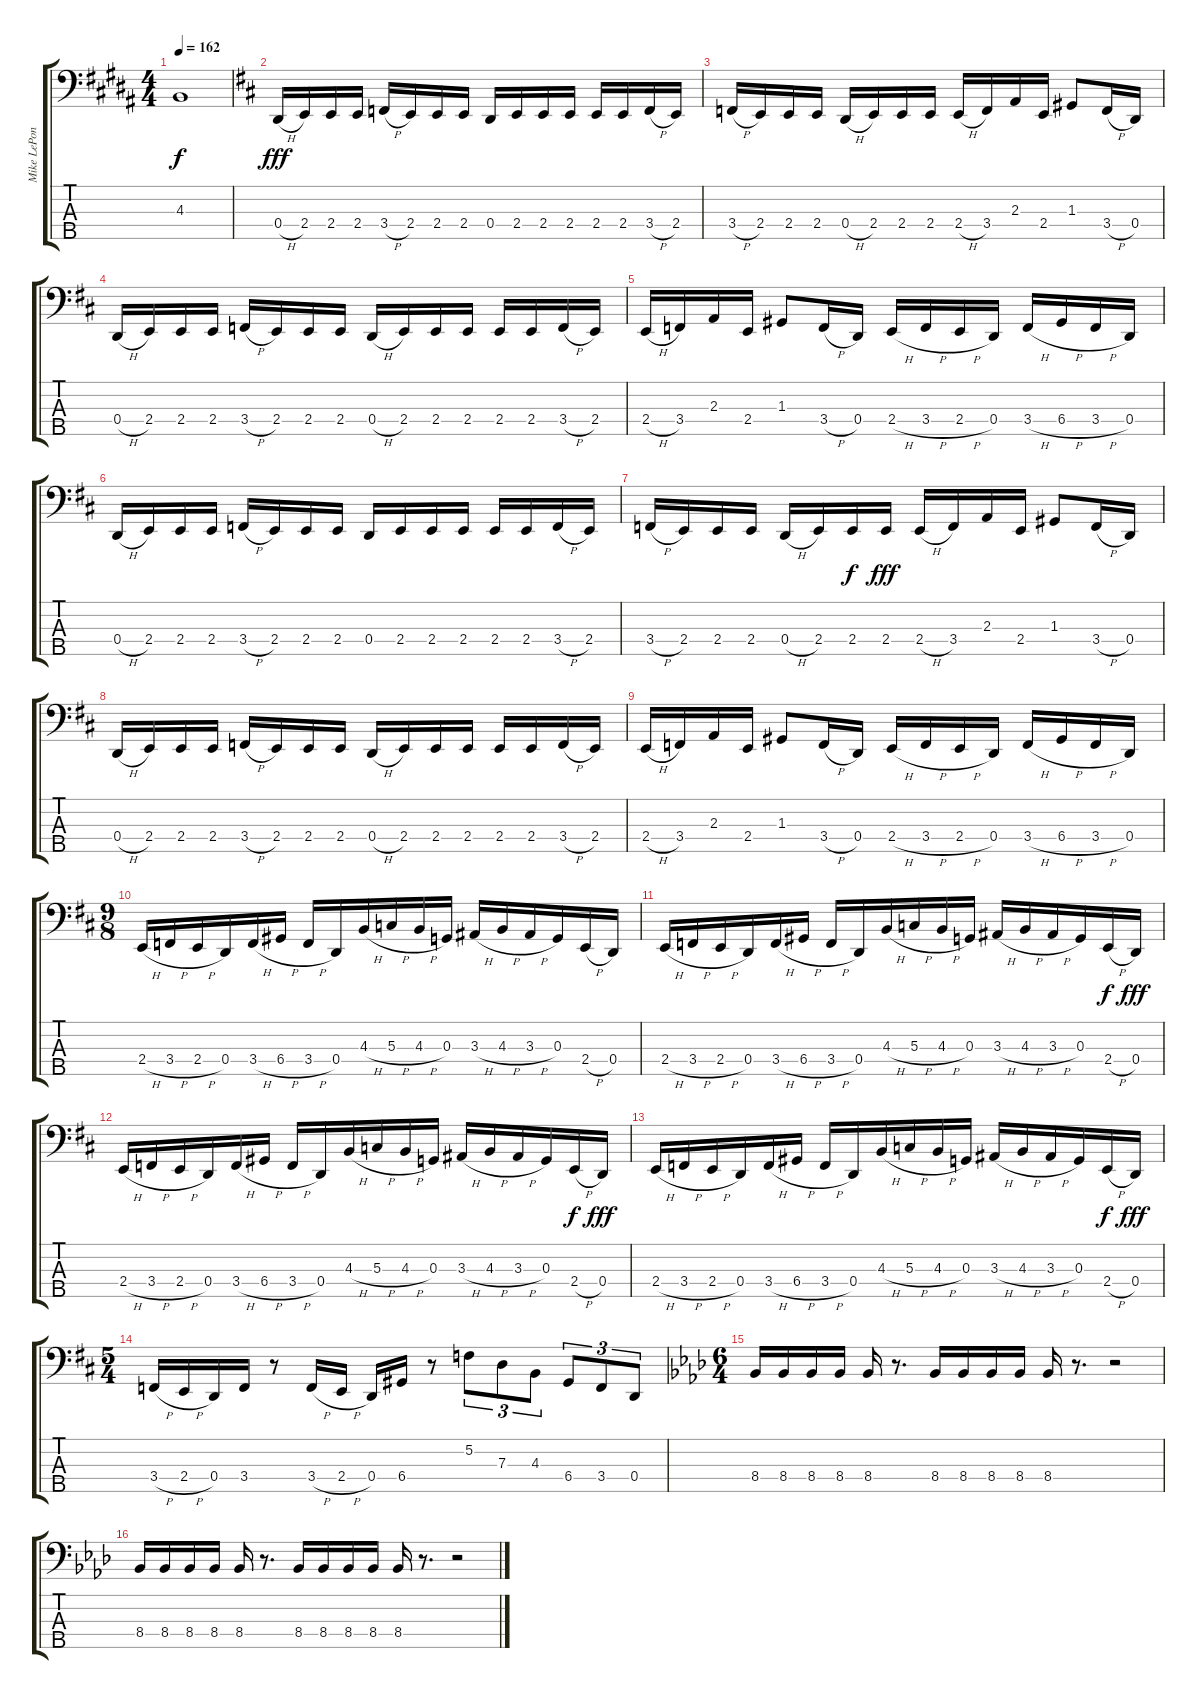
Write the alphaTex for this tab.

\track ("Mike LePond" "Mike LePon") {instrument electricbassfinger}
\staff {score tabs}
\tuning (F2 C2 G1 D1 A0) {hide}
\ts (4 4)
\tempo 162
\clef f4
\ks g#minor
4.3{t}.1{dy f} |
\ks d
0.4{h}.16{dy fff} 2.4.16 2.4.16 2.4.16 3.4{h}.16 2.4.16 2.4.16 2.4.16 0.4.16 2.4.16 2.4.16 2.4.16 2.4.16 2.4.16 3.4{h}.16 2.4.16 |
3.4{h}.16 2.4.16 2.4.16 2.4.16 0.4{h}.16 2.4.16 2.4.16 2.4.16 2.4{h}.16 3.4.16 2.3.16 2.4.16 1.3.8 3.4{h}.16 0.4.16 |
0.4{h}.16 2.4.16 2.4.16 2.4.16 3.4{h}.16 2.4.16 2.4.16 2.4.16 0.4{h}.16 2.4.16 2.4.16 2.4.16 2.4.16 2.4.16 3.4{h}.16 2.4.16 |
2.4{h}.16 3.4.16 2.3.16 2.4.16 1.3.8 3.4{h}.16 0.4.16 2.4{h}.16 3.4{h}.16 2.4{h}.16 0.4.16 3.4{h}.16 6.4{h}.16 3.4{h}.16 0.4.16 |
0.4{h}.16 2.4.16 2.4.16 2.4.16 3.4{h}.16 2.4.16 2.4.16 2.4.16 0.4.16 2.4.16 2.4.16 2.4.16 2.4.16 2.4.16 3.4{h}.16 2.4.16 |
3.4{h}.16 2.4.16 2.4.16 2.4.16 0.4{h}.16 2.4.16 2.4.16{dy f} 2.4.16{dy fff} 2.4{h}.16 3.4.16 2.3.16 2.4.16 1.3.8 3.4{h}.16 0.4.16 |
0.4{h}.16 2.4.16 2.4.16 2.4.16 3.4{h}.16 2.4.16 2.4.16 2.4.16 0.4{h}.16 2.4.16 2.4.16 2.4.16 2.4.16 2.4.16 3.4{h}.16 2.4.16 |
2.4{h}.16 3.4.16 2.3.16 2.4.16 1.3.8 3.4{h}.16 0.4.16 2.4{h}.16 3.4{h}.16 2.4{h}.16 0.4.16 3.4{h}.16 6.4{h}.16 3.4{h}.16 0.4.16 |
\ts (9 8)
2.4{h}.16 3.4{h}.16 2.4{h}.16 0.4.16 3.4{h}.16 6.4{h}.16 3.4{h}.16 0.4.16 4.3{h}.16 5.3{h}.16 4.3{h}.16 0.3.16 3.3{h}.16 4.3{h}.16 3.3{h}.16 0.3.16 2.4{h}.16 0.4.16 |
2.4{h}.16 3.4{h}.16 2.4{h}.16 0.4.16 3.4{h}.16 6.4{h}.16 3.4{h}.16 0.4.16 4.3{h}.16 5.3{h}.16 4.3{h}.16 0.3.16 3.3{h}.16 4.3{h}.16 3.3{h}.16 0.3.16 2.4{h}.16{dy f} 0.4.16{dy fff} |
2.4{h}.16 3.4{h}.16 2.4{h}.16 0.4.16 3.4{h}.16 6.4{h}.16 3.4{h}.16 0.4.16 4.3{h}.16 5.3{h}.16 4.3{h}.16 0.3.16 3.3{h}.16 4.3{h}.16 3.3{h}.16 0.3.16 2.4{h}.16{dy f} 0.4.16{dy fff} |
2.4{h}.16 3.4{h}.16 2.4{h}.16 0.4.16 3.4{h}.16 6.4{h}.16 3.4{h}.16 0.4.16 4.3{h}.16 5.3{h}.16 4.3{h}.16 0.3.16 3.3{h}.16 4.3{h}.16 3.3{h}.16 0.3.16 2.4{h}.16{dy f} 0.4.16{dy fff} |
\ts (5 4)
3.4{h}.16 2.4{h}.16 0.4.16 3.4.16 r.8 3.4{h}.16 2.4{h}.16 0.4.16 6.4.16 r.8 5.2.8{tu (3 2)} 7.3.8{tu (3 2)} 4.3.8{tu (3 2)} 6.4.8{tu (3 2)} 3.4.8{tu (3 2)} 0.4.8{tu (3 2)} |
\ts (6 4)
\ks fminor
8.4.16 8.4.16 8.4.16 8.4.16 8.4.16 r.8{d} 8.4.16 8.4.16 8.4.16 8.4.16 8.4.16 r.8{d} r.2 |
8.4.16 8.4.16 8.4.16 8.4.16 8.4.16 r.8{d} 8.4.16 8.4.16 8.4.16 8.4.16 8.4.16 r.8{d} r.2
